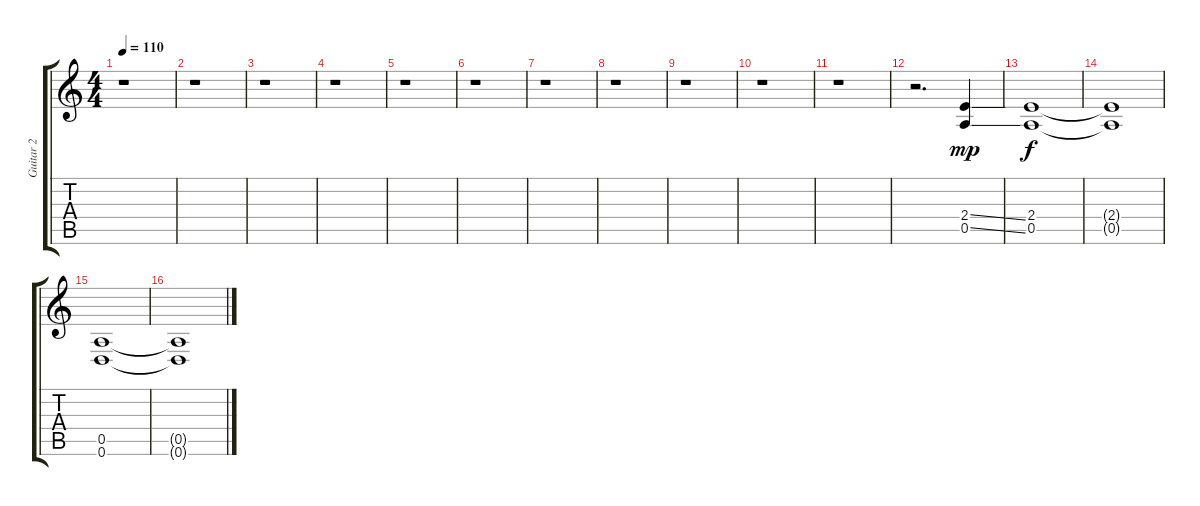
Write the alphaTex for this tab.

\track ("Guitar 2" "Guitar 2") {instrument distortionguitar}
\staff {score tabs}
\tuning (E4 B3 G3 D3 A2 D2) {hide}
\ts (4 4)
\tempo 110
\clef g2
\ks c
r.1{dy mp instrument distortionguitar} |
r.1 |
r.1 |
r.1 |
r.1 |
r.1 |
r.1 |
r.1 |
r.1 |
r.1 |
r.1 |
r.2{d} (2.4{ss} 0.5{ss}).4 |
(2.4 0.5).1{dy f} |
(2.4{t} 0.5{t}).1 |
(0.5 0.6).1 |
(0.5{t} 0.6{t}).1
